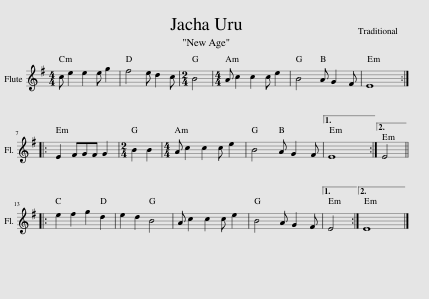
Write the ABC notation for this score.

X:1
L:1/8
M:4/4
I:linebreak $
K:G
V:1 treble
V:1
 c e2 e2 e g2 | f4 e d2 c |[M:2/4] B4 |[M:4/4] A c2 c2 c e2 | B4 A G2 F | %5
 E8 ::$ E2 FGF G2 |[M:2/4] B2 B2 |[M:4/4] A c2 c2 c e2 | B4 A G2 F |1 %10
 E8 :|2 E4 |:$ e2 f2 g2 d2 | e2 d2 B4 | A c2 c2 c e2 | %15
 B4 A G2 F |1 E4 :|2 E8 |] %18
